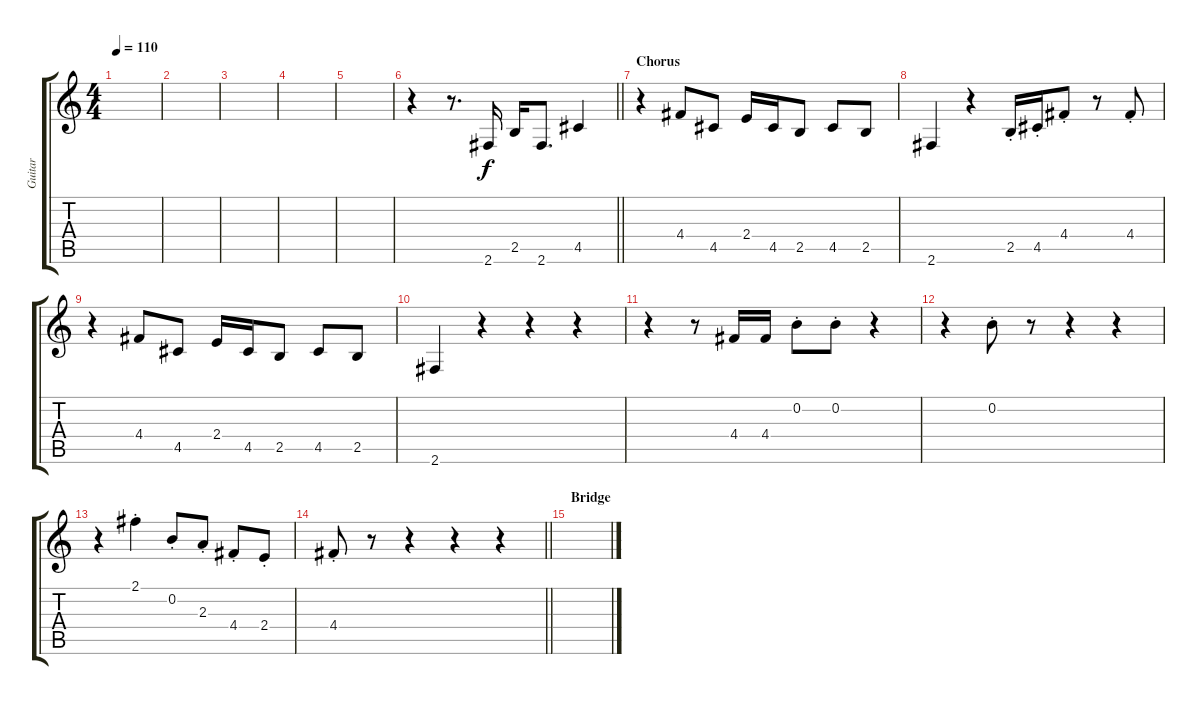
\track ("Guitar" "Guitar") {instrument guitarharmonics}
\staff {score tabs}
\tuning (E4 B3 G3 D3 A2 E2) {hide}
\ts (4 4)
\tempo 110
\clef g2
\ks c
|
|
|
|
|
\barLineRight lightlight
r.4 r.8{d} 2.6.16 2.5.16 2.6.8{d} 4.5.4 |
\section ("" "Chorus")
r.4 4.4.8 4.5.8 2.4.16 4.5.16 2.5.8 4.5.8 2.5.8 |
2.6.4 r.4 2.5{st}.16 4.5{st}.16 4.4{st}.8 r.8 4.4{st}.8 |
r.4 4.4.8 4.5.8 2.4.16 4.5.16 2.5.8 4.5.8 2.5.8 |
2.6.4 r.4 r.4 r.4 |
r.4 r.8 4.4.16 4.4.16 0.2{st}.8 0.2{st}.8 r.4 |
r.4 0.2{st}.8 r.8 r.4 r.4 |
r.4 2.1{st}.4 0.2{st}.8 2.3{st}.8 4.4{st}.8 2.4{st}.8 |
\barLineRight lightlight
4.4{st}.8 r.8 r.4 r.4 r.4 |
\section ("" "Bridge")
